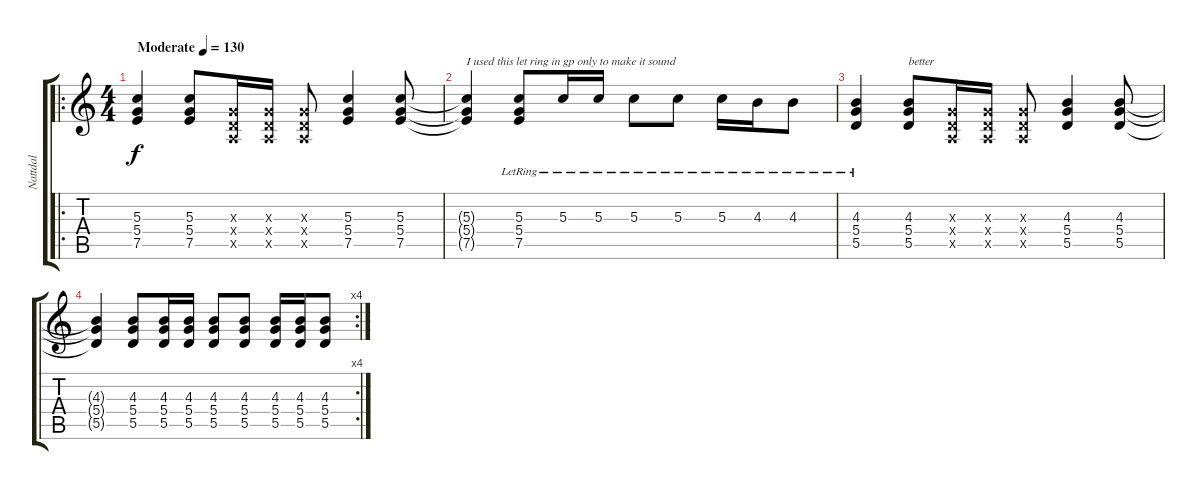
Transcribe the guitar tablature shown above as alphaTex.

\track ("Nattdal" "Nattdal") {instrument acousticguitarsteel}
\staff {score tabs}
\tuning (E4 B3 G3 D3 A2 E2) {hide}
\ro
\ts (4 4)
\tempo (130 "Moderate")
\clef g2
\ks c
(5.3 5.4 7.5).4{dy f instrument acousticguitarsteel} (5.3 5.4 7.5).8 (0.3{x} 0.4{x} 0.5{x}).16 (0.3{x} 0.4{x} 0.5{x}).16 (0.3{x} 0.4{x} 0.5{x}).8 (5.3 5.4 7.5).4 (5.3 5.4 7.5).8 |
(5.3{t} 5.4{t} 7.5{t}).4{txt "I used this let ring in gp only to make it sound "} (5.3{lr} 5.4{lr} 7.5{lr}).8 5.3{lr}.16 5.3{lr}.16 5.3{lr}.8 5.3{lr}.8 5.3{lr}.16 4.3{lr}.16 4.3{lr}.8 |
(4.3{lr} 5.4{lr} 5.5{lr}).4 (4.3 5.4 5.5).8{txt "better"} (0.3{x} 0.4{x} 0.5{x}).16 (0.3{x} 0.4{x} 0.5{x}).16 (0.3{x} 0.4{x} 0.5{x}).8 (4.3 5.4 5.5).4 (4.3 5.4 5.5).8 |
\rc 4
(4.3{t} 5.4{t} 5.5{t}).4 (4.3 5.4 5.5).8 (4.3 5.4 5.5).16 (4.3 5.4 5.5).16 (4.3 5.4 5.5).8 (4.3 5.4 5.5).8 (4.3 5.4 5.5).16 (4.3 5.4 5.5).16 (4.3 5.4 5.5).8
